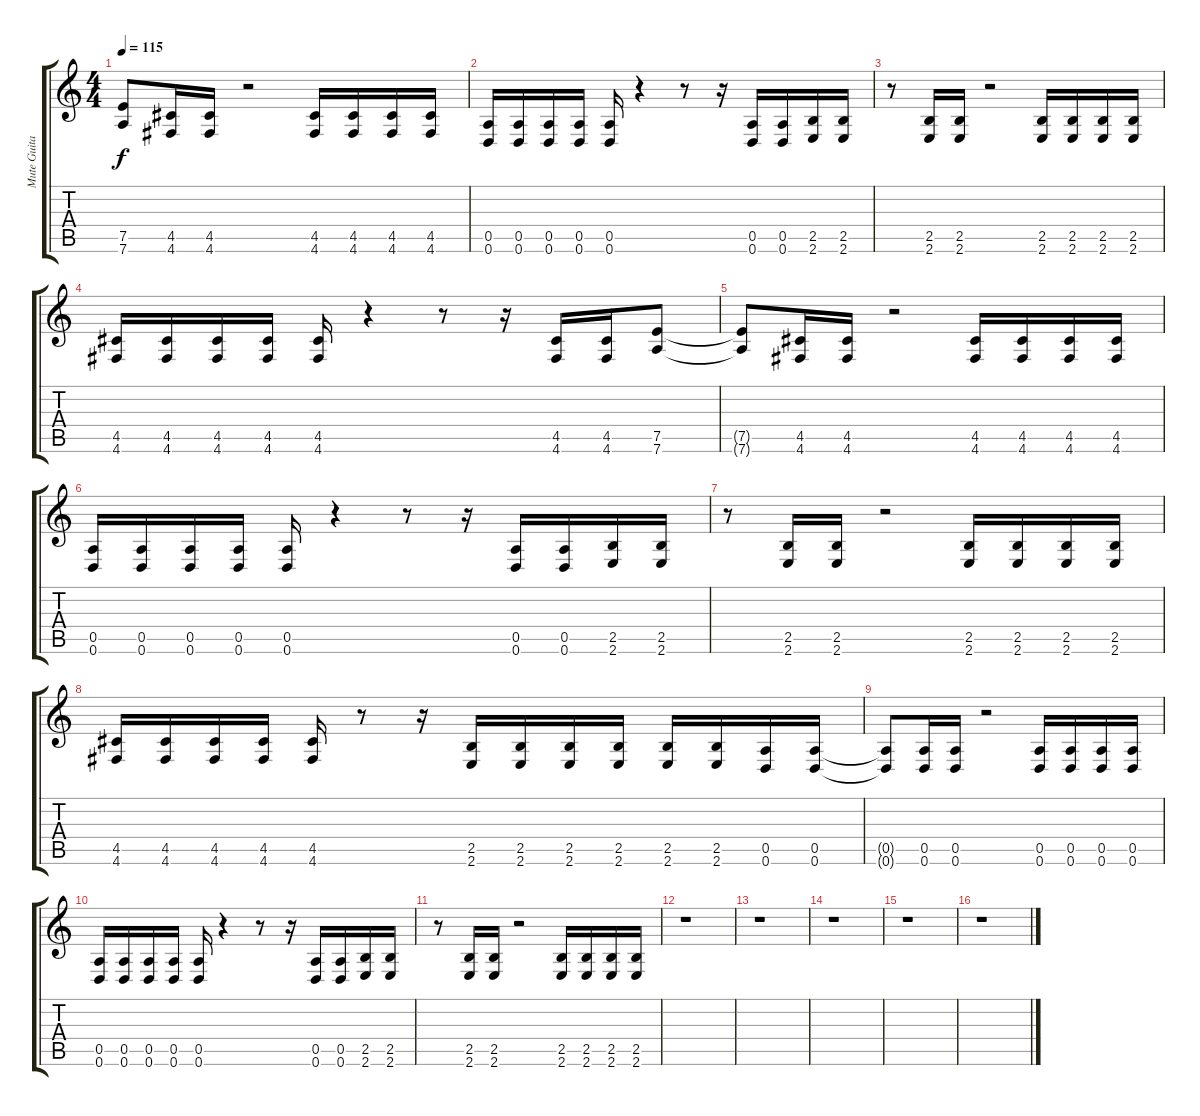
\track ("Mute Guitar" "Mute Guita") {instrument electricguitarmuted}
\staff {score tabs}
\tuning (E4 B3 G3 D3 A2 D2) {hide}
\ts (4 4)
\tempo 115
\clef g2
\ks c
(7.5{t} 7.6{t}).8{dy f} (4.5 4.6).16 (4.5 4.6).16 r.2 (4.5 4.6).16 (4.5 4.6).16 (4.5 4.6).16 (4.5 4.6).16 |
(0.5 0.6).16 (0.5 0.6).16 (0.5 0.6).16 (0.5 0.6).16 (0.5 0.6).16 r.4 r.8 r.16 (0.5 0.6).16 (0.5 0.6).16 (2.5 2.6).16 (2.5 2.6).16 |
r.8 (2.5 2.6).16 (2.5 2.6).16 r.2 (2.5 2.6).16 (2.5 2.6).16 (2.5 2.6).16 (2.5 2.6).16 |
(4.5 4.6).16 (4.5 4.6).16 (4.5 4.6).16 (4.5 4.6).16 (4.5 4.6).16 r.4 r.8 r.16 (4.5 4.6).16 (4.5 4.6).16 (7.5 7.6).8 |
(7.5{t} 7.6{t}).8 (4.5 4.6).16 (4.5 4.6).16 r.2 (4.5 4.6).16 (4.5 4.6).16 (4.5 4.6).16 (4.5 4.6).16 |
(0.5 0.6).16 (0.5 0.6).16 (0.5 0.6).16 (0.5 0.6).16 (0.5 0.6).16 r.4 r.8 r.16 (0.5 0.6).16 (0.5 0.6).16 (2.5 2.6).16 (2.5 2.6).16 |
r.8 (2.5 2.6).16 (2.5 2.6).16 r.2 (2.5 2.6).16 (2.5 2.6).16 (2.5 2.6).16 (2.5 2.6).16 |
(4.5 4.6).16 (4.5 4.6).16 (4.5 4.6).16 (4.5 4.6).16 (4.5 4.6).16 r.8 r.16 (2.5 2.6).16 (2.5 2.6).16 (2.5 2.6).16 (2.5 2.6).16 (2.5 2.6).16 (2.5 2.6).16 (0.5 0.6).16 (0.5 0.6).16 |
(0.5{t} 0.6{t}).8 (0.5 0.6).16 (0.5 0.6).16 r.2 (0.5 0.6).16 (0.5 0.6).16 (0.5 0.6).16 (0.5 0.6).16 |
(0.5 0.6).16 (0.5 0.6).16 (0.5 0.6).16 (0.5 0.6).16 (0.5 0.6).16 r.4 r.8 r.16 (0.5 0.6).16 (0.5 0.6).16 (2.5 2.6).16 (2.5 2.6).16 |
r.8 (2.5 2.6).16 (2.5 2.6).16 r.2 (2.5 2.6).16 (2.5 2.6).16 (2.5 2.6).16 (2.5 2.6).16 |
r.1 |
r.1 |
r.1 |
r.1 |
r.1
